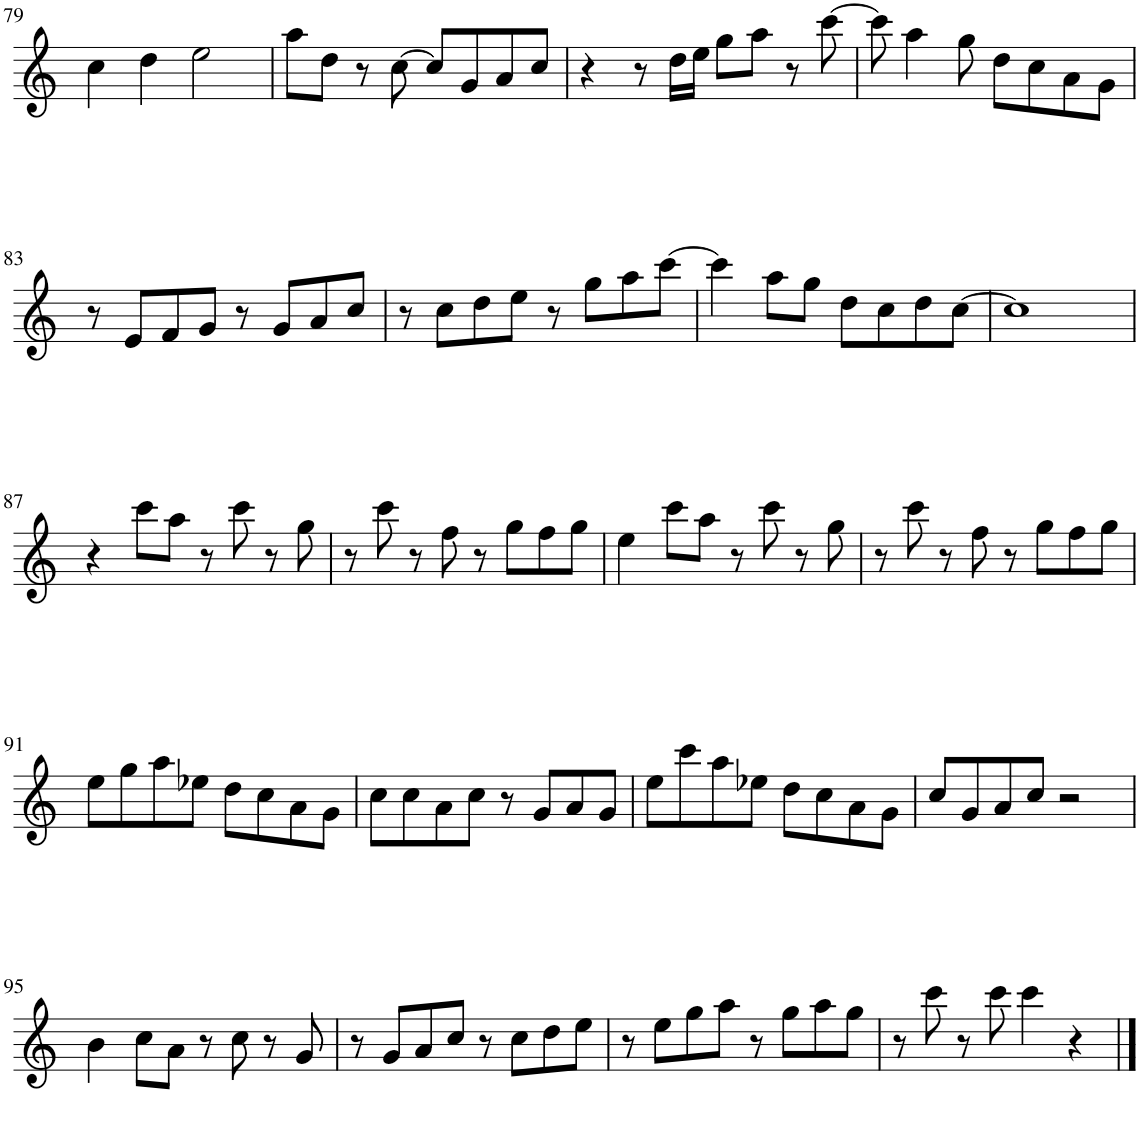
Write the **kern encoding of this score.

**kern
*part1
*staff1
*I"鋼琴
!!LO:PB:g=z
*clefG2
*k[]
*M4/4
=79
4cc\
4dd\
2ee\
=80
8aa\L
8dd\J
8r
[8cc\
8cc/L]
8g/
8a/
8cc/J
=81
4r
8r
16dd\LL
16ee\JJ
8gg\L
8aa\J
8r
[8ccc\
=82
8ccc\]
4aa\
8gg\
8dd\L
8cc\
8a\
8g\J
!!LO:LB:g=z
=83
8r
8e/L
8f/
8g/J
8r
8g/L
8a/
8cc/J
=84
8r
8cc\L
8dd\
8ee\J
8r
8gg\L
8aa\
[8ccc\J
=85
4ccc\]
8aa\L
8gg\J
8dd\L
8cc\
8dd\
[8cc\J
=86
1cc]
!!LO:LB:g=z
=87
4r
8ccc\L
8aa\J
8r
8ccc\
8r
8gg\
=88
8r
8ccc\
8r
8ff\
8r
8gg\L
8ff\
8gg\J
=89
4ee\
8ccc\L
8aa\J
8r
8ccc\
8r
8gg\
=90
8r
8ccc\
8r
8ff\
8r
8gg\L
8ff\
8gg\J
!!LO:LB:g=z
=91
8ee\L
8gg\
8aa\
8ee-X\J
8dd\L
8cc\
8a\
8g\J
=92
8cc\L
8cc\
8a\
8cc\J
8r
8g/L
8a/
8g/J
=93
8ee\L
8ccc\
8aa\
8ee-X\J
8dd\L
8cc\
8a\
8g\J
=94
8cc/L
8g/
8a/
8cc/J
2r
!!LO:LB:g=z
=95
4b\
8cc\L
8a\J
8r
8cc\
8r
8g/
=96
8r
8g/L
8a/
8cc/J
8r
8cc\L
8dd\
8ee\J
=97
8r
8ee\L
8gg\
8aa\J
8r
8gg\L
8aa\
8gg\J
=98
8r
8ccc\
8r
8ccc\
4ccc\
4r
==
*-
